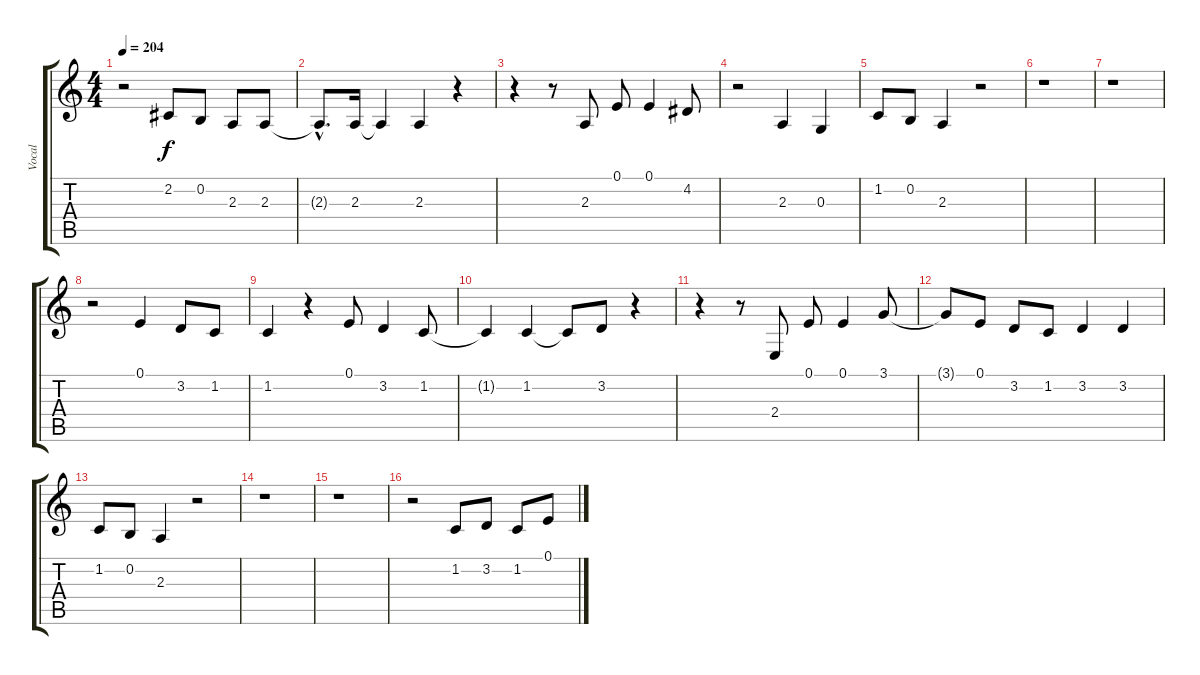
\track ("Vocal" "Vocal") {instrument synthvoice}
\staff {score tabs}
\tuning (E4 B3 G3 D3 A2 E2) {hide}
\ts (4 4)
\tempo 204
\clef g2
\ks c
r.2{dy f} 2.2.8 0.2.8 2.3.8 2.3.8 |
2.3{hac t}.8{d} 2.3.16 2.3{t}.4 2.3.4 r.4 |
r.4 r.8 2.3.8 0.1.8 0.1.4 4.2.8 |
r.2 2.3.4 0.3.4 |
1.2.8 0.2.8 2.3.4 r.2 |
r.1 |
r.1 |
r.2 0.1.4 3.2.8 1.2.8 |
1.2.4 r.4 0.1.8 3.2.4 1.2.8 |
1.2{t}.4 1.2.4 1.2{t}.8 3.2.8 r.4 |
r.4 r.8 2.4.8 0.1.8 0.1.4 3.1.8 |
3.1{t}.8 0.1.8 3.2.8 1.2.8 3.2.4 3.2.4 |
1.2.8 0.2.8 2.3.4 r.2 |
r.1 |
r.1 |
r.2 1.2.8 3.2.8 1.2.8 0.1.8
